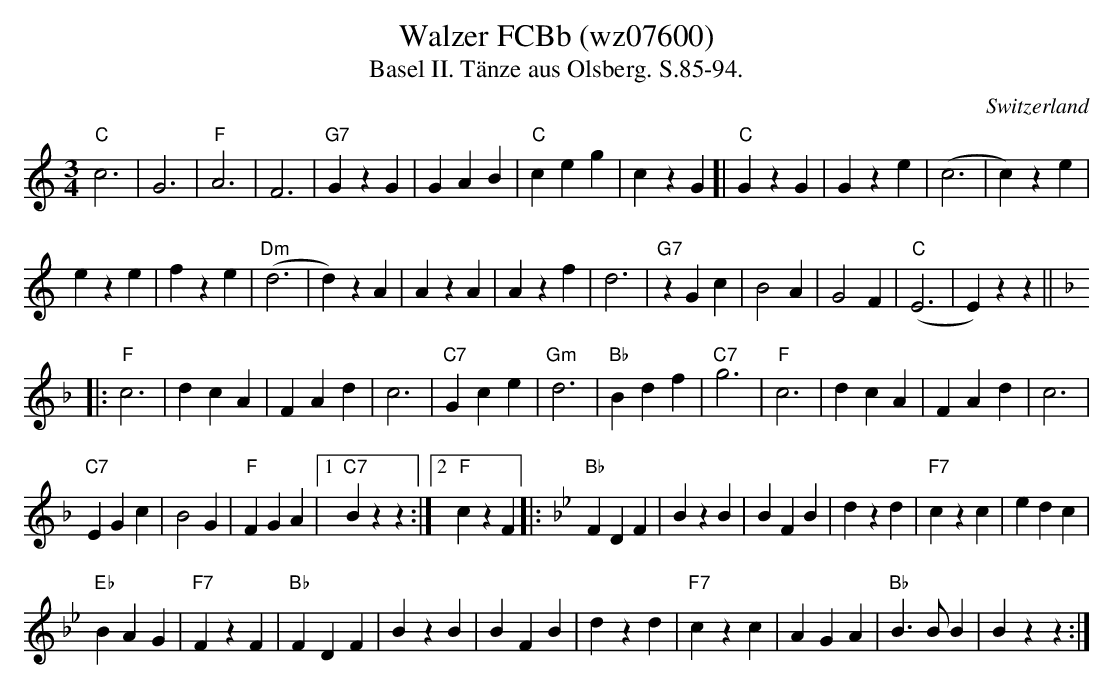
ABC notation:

X:1
T: Walzer FCBb (wz07600)
T: Basel II. Tänze aus Olsberg. S.85-94.
M:3/4
L:1/4
O:Switzerland
K:C major
"C"c3  | G3 | "F"A3 | F3 | "G7"GzG | GAB | "C"ceg | czG [| "C"GzG | Gze | (c3 | c) ze |
eze | fze | ("Dm"d3 | d)zA | AzA | Azf | d3 | "G7"zGc | B2A | G2F | ("C"E3 | E)zz || [K:F]
|: "F"c3 | dcA | FAd | c3 | "C7"Gce | "Gm"d3 | "Bb"Bdf | "C7"g3 | "F"c3 | dcA | FAd | c3 |
"C7"EGc | B2G | "F"FGA |1 "C7"Bzz :|2 "F"czF |: [K:Bb] "Bb"FDF | BzB | BFB | dzd | "F7"czc | edc |
"Eb"BAG | "F7"FzF | "Bb"FDF | BzB | BFB |  dzd | "F7"czc | AGA | "Bb"B>BB | Bzz :|
